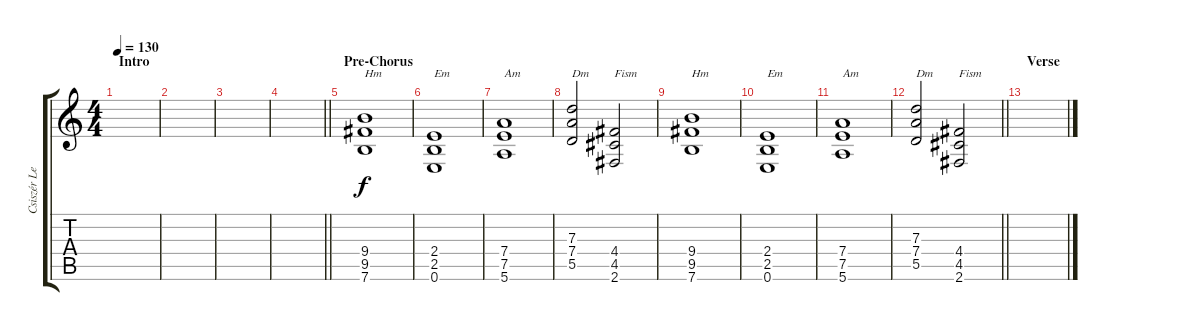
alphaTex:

\track ("Csiszér Levente-Lead2" "Csiszér Le") {instrument overdrivenguitar}
\staff {score tabs}
\tuning (E4 B3 G3 D3 A2 E2) {hide}
\ts (4 4)
\section ("" "Intro")
\tempo 130
\clef g2
\ks c
|
|
|
\barLineRight lightlight
|
\section ("" "Pre-Chorus")
(9.4 9.5 7.6).1{txt "Hm"} |
(2.4 2.5 0.6).1{txt "Em"} |
(7.4 7.5 5.6).1{txt "Am"} |
(7.3 7.4 5.5).2{txt "Dm"} (4.4 4.5 2.6).2{txt "Fism"} |
(9.4 9.5 7.6).1{txt "Hm"} |
(2.4 2.5 0.6).1{txt "Em"} |
(7.4 7.5 5.6).1{txt "Am"} |
\barLineRight lightlight
(7.3 7.4 5.5).2{txt "Dm"} (4.4 4.5 2.6).2{txt "Fism"} |
\section ("" "Verse")
